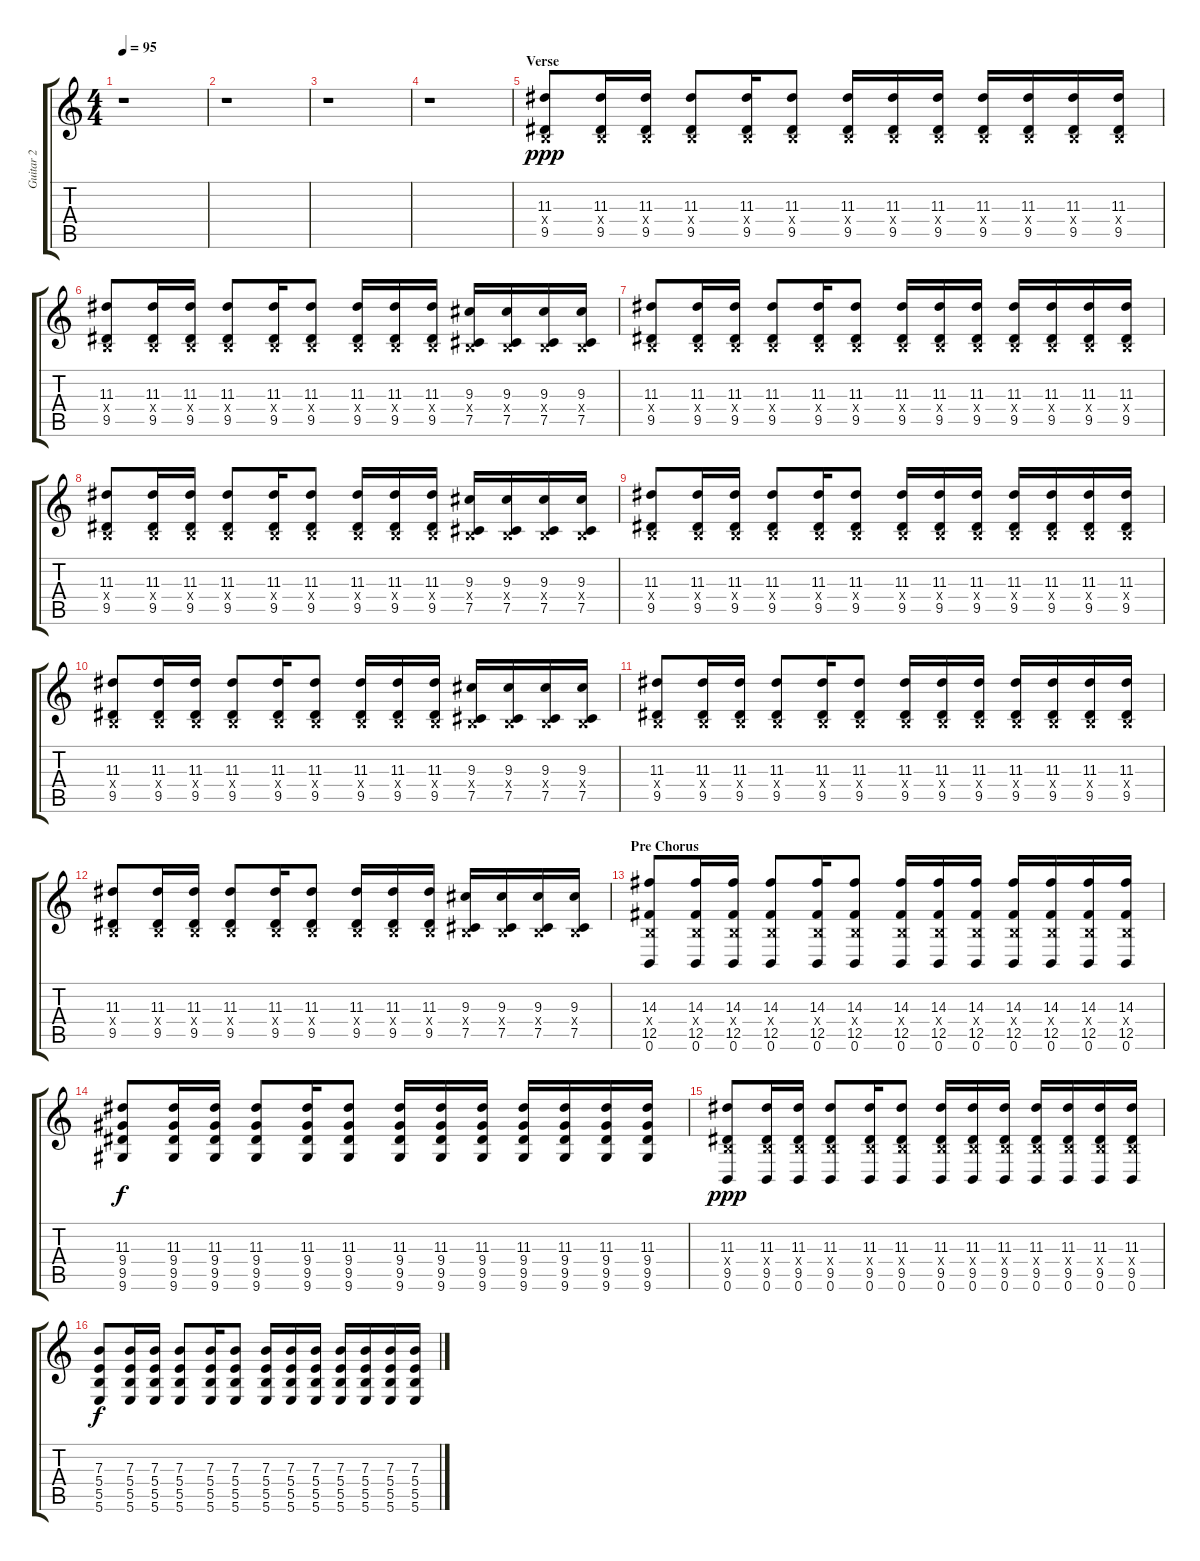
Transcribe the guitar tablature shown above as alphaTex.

\track ("Guitar 2" "Guitar 2") {instrument electricguitarjazz}
\staff {score tabs}
\tuning (Db4 Ab3 E3 B2 Gb2 B1) {hide}
\ts (4 4)
\tempo 95
\clef g2
\ks c
r.1{dy f} |
r.1 |
r.1 |
r.1 |
\section ("" "Verse")
(11.3 0.4{x} 9.5).8{dy ppp} (11.3 0.4{x} 9.5).16 (11.3 0.4{x} 9.5).16 (11.3 0.4{x} 9.5).8 (11.3 0.4{x} 9.5).16 (11.3 0.4{x} 9.5).8 (11.3 0.4{x} 9.5).16 (11.3 0.4{x} 9.5).16 (11.3 0.4{x} 9.5).16 (11.3 0.4{x} 9.5).16 (11.3 0.4{x} 9.5).16 (11.3 0.4{x} 9.5).16 (11.3 0.4{x} 9.5).16 |
(11.3 0.4{x} 9.5).8 (11.3 0.4{x} 9.5).16 (11.3 0.4{x} 9.5).16 (11.3 0.4{x} 9.5).8 (11.3 0.4{x} 9.5).16 (11.3 0.4{x} 9.5).8 (11.3 0.4{x} 9.5).16 (11.3 0.4{x} 9.5).16 (11.3 0.4{x} 9.5).16 (9.3 0.4{x} 7.5).16 (9.3 0.4{x} 7.5).16 (9.3 0.4{x} 7.5).16 (9.3 0.4{x} 7.5).16 |
(11.3 0.4{x} 9.5).8 (11.3 0.4{x} 9.5).16 (11.3 0.4{x} 9.5).16 (11.3 0.4{x} 9.5).8 (11.3 0.4{x} 9.5).16 (11.3 0.4{x} 9.5).8 (11.3 0.4{x} 9.5).16 (11.3 0.4{x} 9.5).16 (11.3 0.4{x} 9.5).16 (11.3 0.4{x} 9.5).16 (11.3 0.4{x} 9.5).16 (11.3 0.4{x} 9.5).16 (11.3 0.4{x} 9.5).16 |
(11.3 0.4{x} 9.5).8 (11.3 0.4{x} 9.5).16 (11.3 0.4{x} 9.5).16 (11.3 0.4{x} 9.5).8 (11.3 0.4{x} 9.5).16 (11.3 0.4{x} 9.5).8 (11.3 0.4{x} 9.5).16 (11.3 0.4{x} 9.5).16 (11.3 0.4{x} 9.5).16 (9.3 0.4{x} 7.5).16 (9.3 0.4{x} 7.5).16 (9.3 0.4{x} 7.5).16 (9.3 0.4{x} 7.5).16 |
(11.3 0.4{x} 9.5).8 (11.3 0.4{x} 9.5).16 (11.3 0.4{x} 9.5).16 (11.3 0.4{x} 9.5).8 (11.3 0.4{x} 9.5).16 (11.3 0.4{x} 9.5).8 (11.3 0.4{x} 9.5).16 (11.3 0.4{x} 9.5).16 (11.3 0.4{x} 9.5).16 (11.3 0.4{x} 9.5).16 (11.3 0.4{x} 9.5).16 (11.3 0.4{x} 9.5).16 (11.3 0.4{x} 9.5).16 |
(11.3 0.4{x} 9.5).8 (11.3 0.4{x} 9.5).16 (11.3 0.4{x} 9.5).16 (11.3 0.4{x} 9.5).8 (11.3 0.4{x} 9.5).16 (11.3 0.4{x} 9.5).8 (11.3 0.4{x} 9.5).16 (11.3 0.4{x} 9.5).16 (11.3 0.4{x} 9.5).16 (9.3 0.4{x} 7.5).16 (9.3 0.4{x} 7.5).16 (9.3 0.4{x} 7.5).16 (9.3 0.4{x} 7.5).16 |
(11.3 0.4{x} 9.5).8 (11.3 0.4{x} 9.5).16 (11.3 0.4{x} 9.5).16 (11.3 0.4{x} 9.5).8 (11.3 0.4{x} 9.5).16 (11.3 0.4{x} 9.5).8 (11.3 0.4{x} 9.5).16 (11.3 0.4{x} 9.5).16 (11.3 0.4{x} 9.5).16 (11.3 0.4{x} 9.5).16 (11.3 0.4{x} 9.5).16 (11.3 0.4{x} 9.5).16 (11.3 0.4{x} 9.5).16 |
(11.3 0.4{x} 9.5).8 (11.3 0.4{x} 9.5).16 (11.3 0.4{x} 9.5).16 (11.3 0.4{x} 9.5).8 (11.3 0.4{x} 9.5).16 (11.3 0.4{x} 9.5).8 (11.3 0.4{x} 9.5).16 (11.3 0.4{x} 9.5).16 (11.3 0.4{x} 9.5).16 (9.3 0.4{x} 7.5).16 (9.3 0.4{x} 7.5).16 (9.3 0.4{x} 7.5).16 (9.3 0.4{x} 7.5).16 |
\section ("" "Pre Chorus")
(14.3 0.4{x} 12.5 0.6).8 (14.3 0.4{x} 12.5 0.6).16 (14.3 0.4{x} 12.5 0.6).16 (14.3 0.4{x} 12.5 0.6).8 (14.3 0.4{x} 12.5 0.6).16 (14.3 0.4{x} 12.5 0.6).8 (14.3 0.4{x} 12.5 0.6).16 (14.3 0.4{x} 12.5 0.6).16 (14.3 0.4{x} 12.5 0.6).16 (14.3 0.4{x} 12.5 0.6).16 (14.3 0.4{x} 12.5 0.6).16 (14.3 0.4{x} 12.5 0.6).16 (14.3 0.4{x} 12.5 0.6).16 |
(11.3 9.4 9.5 9.6).8{dy f} (11.3 9.4 9.5 9.6).16 (11.3 9.4 9.5 9.6).16 (11.3 9.4 9.5 9.6).8 (11.3 9.4 9.5 9.6).16 (11.3 9.4 9.5 9.6).8 (11.3 9.4 9.5 9.6).16 (11.3 9.4 9.5 9.6).16 (11.3 9.4 9.5 9.6).16 (11.3 9.4 9.5 9.6).16 (11.3 9.4 9.5 9.6).16 (11.3 9.4 9.5 9.6).16 (11.3 9.4 9.5 9.6).16 |
(11.3 0.4{x} 9.5 0.6).8{dy ppp} (11.3 0.4{x} 9.5 0.6).16 (11.3 0.4{x} 9.5 0.6).16 (11.3 0.4{x} 9.5 0.6).8 (11.3 0.4{x} 9.5 0.6).16 (11.3 0.4{x} 9.5 0.6).8 (11.3 0.4{x} 9.5 0.6).16 (11.3 0.4{x} 9.5 0.6).16 (11.3 0.4{x} 9.5 0.6).16 (11.3 0.4{x} 9.5 0.6).16 (11.3 0.4{x} 9.5 0.6).16 (11.3 0.4{x} 9.5 0.6).16 (11.3 0.4{x} 9.5 0.6).16 |
(7.3 5.4 5.5 5.6).8{dy f} (7.3 5.4 5.5 5.6).16 (7.3 5.4 5.5 5.6).16 (7.3 5.4 5.5 5.6).8 (7.3 5.4 5.5 5.6).16 (7.3 5.4 5.5 5.6).8 (7.3 5.4 5.5 5.6).16 (7.3 5.4 5.5 5.6).16 (7.3 5.4 5.5 5.6).16 (7.3 5.4 5.5 5.6).16 (7.3 5.4 5.5 5.6).16 (7.3 5.4 5.5 5.6).16 (7.3 5.4 5.5 5.6).16
